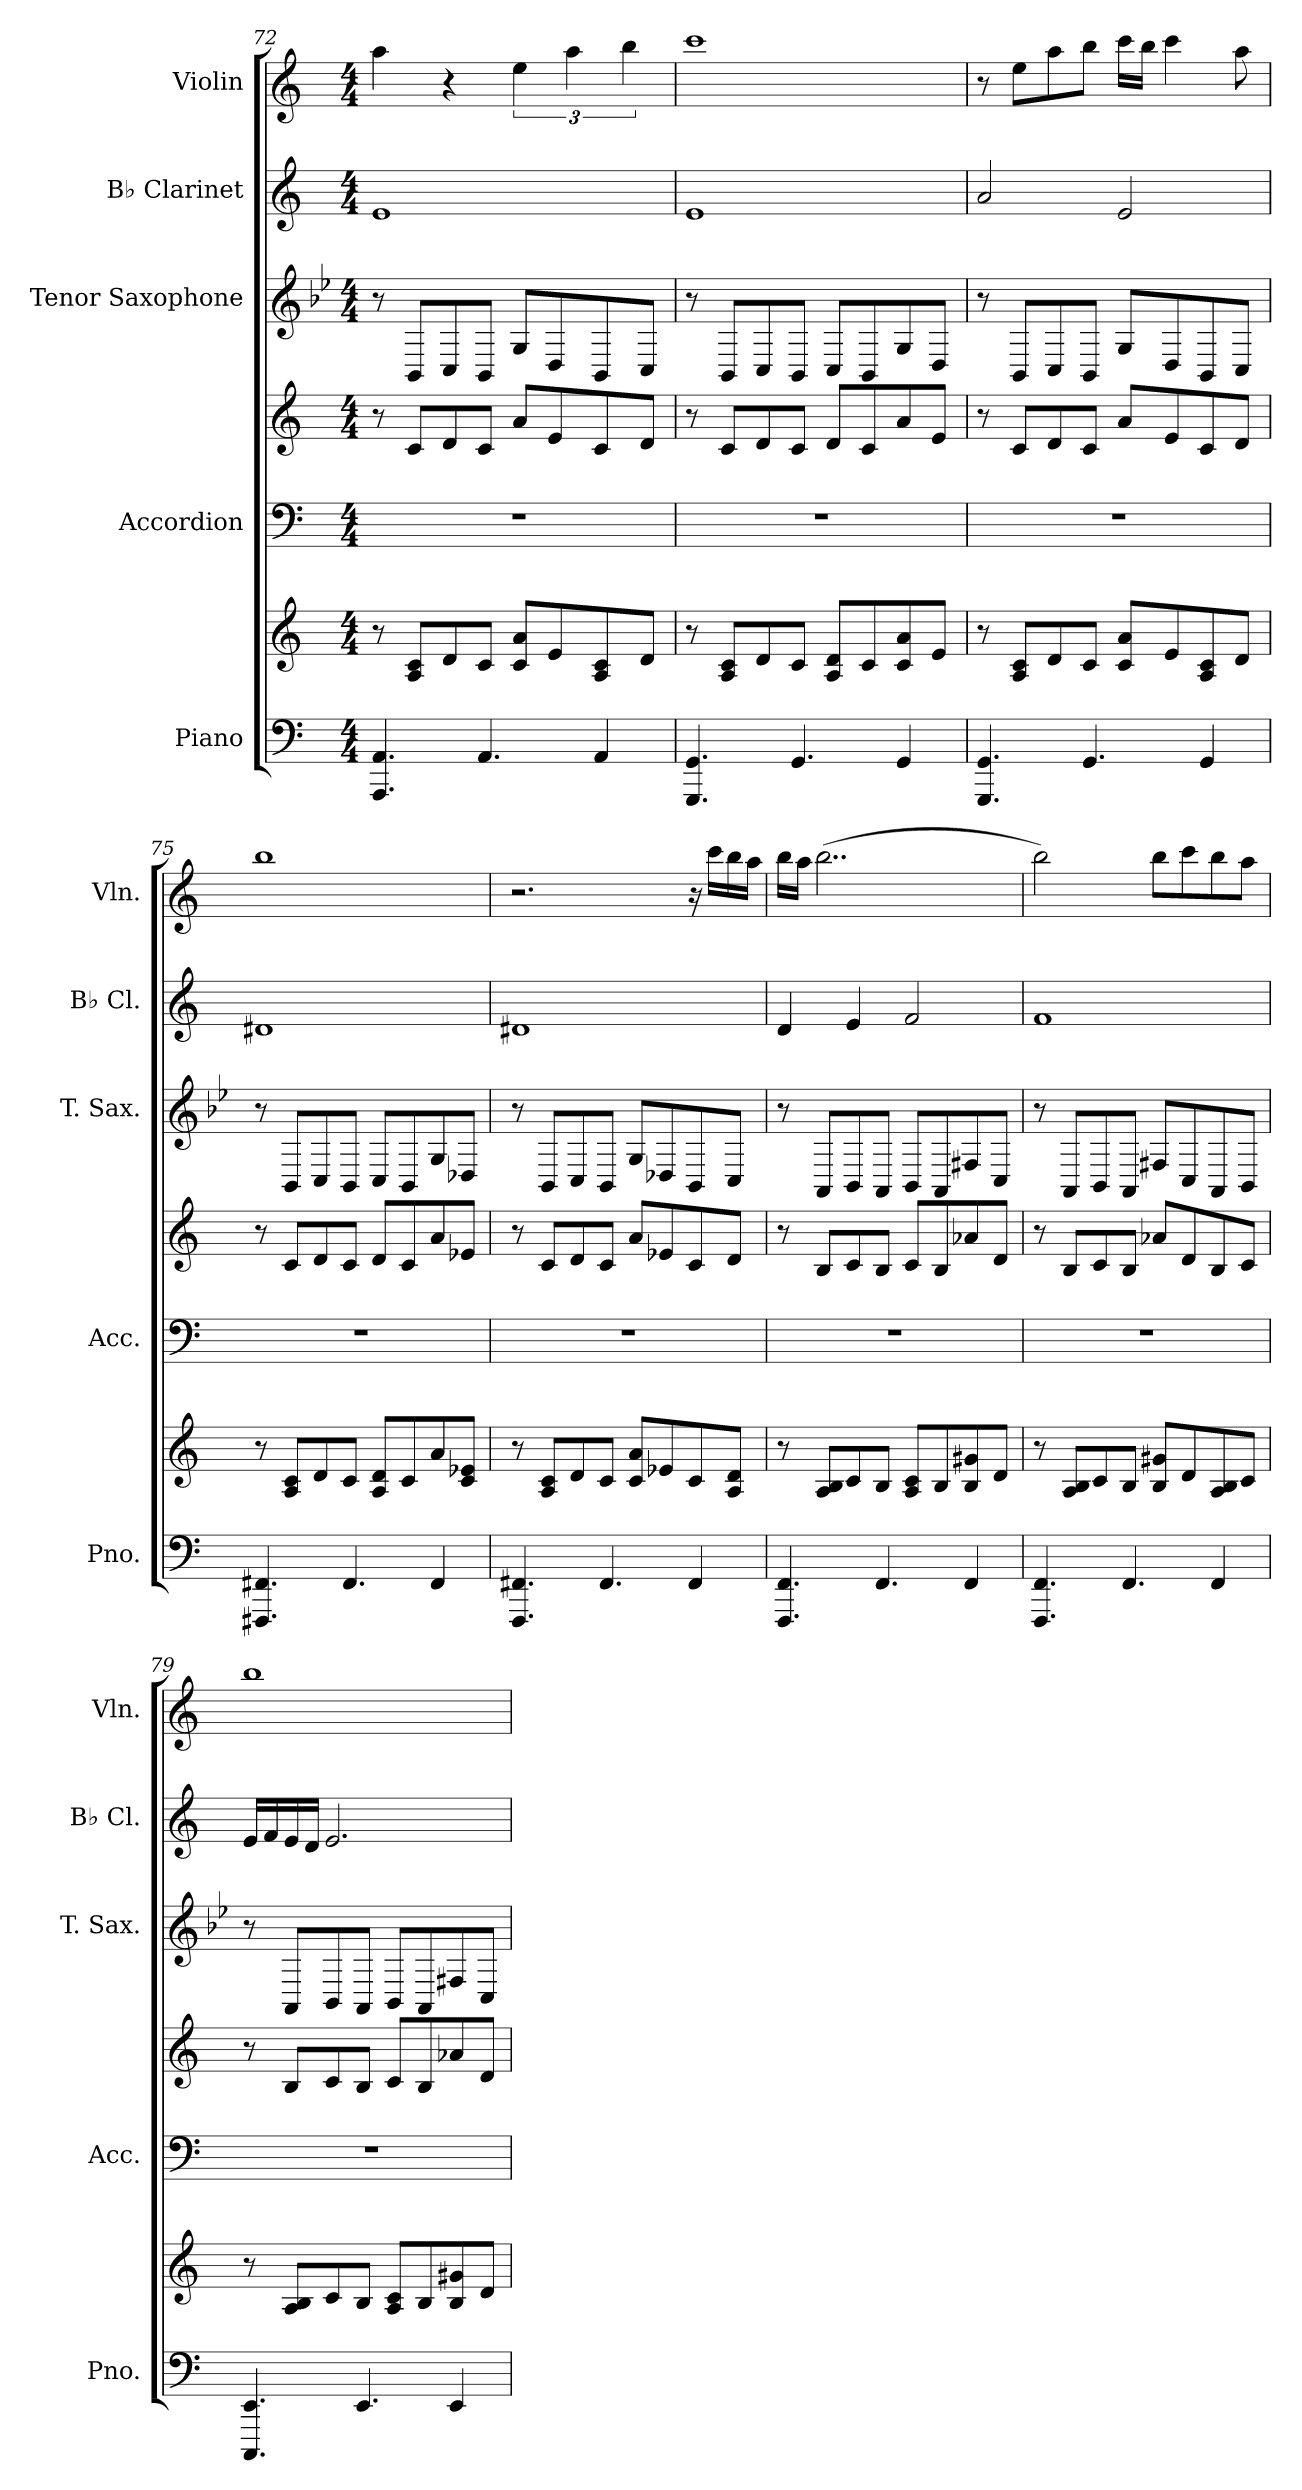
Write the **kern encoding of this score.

**kern	**kern	**kern	**kern	**kern	**kern	**kern
*part5	*part5	*part4	*part4	*part3	*part2	*part1
*staff7	*staff6	*staff5	*staff4	*staff3	*staff2	*staff1
*I"Piano	*	*I"Accordion	*	*I"Tenor Saxophone	*I"B♭ Clarinet	*I"Violin
*I'Pno.	*	*I'Acc.	*	*I'T. Sax.	*I'B♭ Cl.	*I'Vln.
*clefF4	*clefG2	*clefF4	*clefG2	*clefG2	*clefG2	*clefG2
*	*	*	*	*ITrd8c14	*ITrd1c2	*
*k[]	*k[]	*k[]	*k[]	*k[b-e-]	*k[b-e-]	*k[]
*C:	*C:	*C:	*C:	*B-:	*B-:	*C:
*M4/4	*M4/4	*M4/4	*M4/4	*M4/4	*M4/4	*M4/4
=72	=72	=72	=72	=72	=72	=72
4.AAA/ 4.AA/	8r	1r	8r	8r	1d	4aa\
.	8A/ 8c/L	.	8c/L	8BBB-/L	.	.
.	8d/	.	8d/	8CC/	.	4r
4.AA/	8c/J	.	8c/J	8BBB-/J	.	.
.	8c/ 8a/L	.	8a/L	8GG/L	.	6ee\
.	8e/	.	8e/	8DD/	.	.
.	.	.	.	.	.	6aa\
4AA/	8A/ 8c/	.	8c/	8BBB-/	.	.
.	.	.	.	.	.	6bb\
.	8d/J	.	8d/J	8CC/J	.	.
=73	=73	=73	=73	=73	=73	=73
4.GGG/ 4.GG/	8r	1r	8r	8r	1d	1ccc
.	8A/ 8c/L	.	8c/L	8BBB-/L	.	.
.	8d/	.	8d/	8CC/	.	.
4.GG/	8c/J	.	8c/J	8BBB-/J	.	.
.	8A/ 8d/L	.	8d/L	8CC/L	.	.
.	8c/	.	8c/	8BBB-/	.	.
4GG/	8c/ 8a/	.	8a/	8GG/	.	.
.	8e/J	.	8e/J	8DD/J	.	.
=74	=74	=74	=74	=74	=74	=74
4.GGG/ 4.GG/	8r	1r	8r	8r	2g/	8r
.	8A/ 8c/L	.	8c/L	8BBB-/L	.	8ee\L
.	8d/	.	8d/	8CC/	.	8aa\
4.GG/	8c/J	.	8c/J	8BBB-/J	.	8bb\J
.	8c/ 8a/L	.	8a/L	8GG/L	2d/	16ccc\LL
.	.	.	.	.	.	16bb\JJ
.	8e/	.	8e/	8DD/	.	4ccc\
4GG/	8A/ 8c/	.	8c/	8BBB-/	.	.
.	8d/J	.	8d/J	8CC/J	.	8aa\
!!LO:PB:g=z
=75	=75	=75	=75	=75	=75	=75
4.FFF#X/ 4.FF#X/	8r	1r	8r	8r	1c#X	1bb
.	8A/ 8c/L	.	8c/L	8BBB-/L	.	.
.	8d/	.	8d/	8CC/	.	.
4.FF#/	8c/J	.	8c/J	8BBB-/J	.	.
.	8A/ 8d/L	.	8d/L	8CC/L	.	.
.	8c/	.	8c/	8BBB-/	.	.
4FF#/	8a/	.	8a/	8GG/	.	.
.	8c/ 8e-X/J	.	8e-X/J	8DD-X/J	.	.
=76	=76	=76	=76	=76	=76	=76
4.FFF/ 4.FF#X/	8r	1r	8r	8r	1c#X	2.r
.	8A/ 8c/L	.	8c/L	8BBB-/L	.	.
.	8d/	.	8d/	8CC/	.	.
4.FF#/	8c/J	.	8c/J	8BBB-/J	.	.
.	8c/ 8a/L	.	8a/L	8GG/L	.	.
.	8e-X/	.	8e-X/	8DD-X/	.	.
4FF#/	8c/	.	8c/	8BBB-/	.	16r
.	.	.	.	.	.	16ccc\LL
.	8A/ 8d/J	.	8d/J	8CC/J	.	16bb\
.	.	.	.	.	.	16aa\JJ
=77	=77	=77	=77	=77	=77	=77
4.FFF/ 4.FF/	8r	1r	8r	8r	4c/	16bb\LL
.	.	.	.	.	.	16aa\JJ
.	8A/ 8B/L	.	8B/L	8AAA/L	.	(2..bb\
.	8c/	.	8c/	8BBB-/	4d/	.
4.FF/	8B/J	.	8B/J	8AAA/J	.	.
.	8A/ 8c/L	.	8c/L	8BBB-/L	2e-/	.
.	8B/	.	8B/	8AAA/	.	.
4FF/	8B/ 8g#X/	.	8a-X/	8FF#X/	.	.
.	8d/J	.	8d/J	8CC/J	.	.
!!LO:PB:g=z
=78	=78	=78	=78	=78	=78	=78
4.FFF/ 4.FF/	8r	1r	8r	8r	1e-	2bb\)
.	8A/ 8B/L	.	8B/L	8AAA/L	.	.
.	8c/	.	8c/	8BBB-/	.	.
4.FF/	8B/J	.	8B/J	8AAA/J	.	.
.	8B/ 8g#X/L	.	8a-X/L	8FF#X/L	.	8bb\L
.	8d/	.	8d/	8CC/	.	8ccc\
4FF/	8A/ 8B/	.	8B/	8AAA/	.	8bb\
.	8c/J	.	8c/J	8BBB-/J	.	8aa\J
=79	=79	=79	=79	=79	=79	=79
4.CCC/ 4.EE/	8r	1r	8r	8r	16d/LL	1bb
.	.	.	.	.	16e-/	.
.	8A/ 8B/L	.	8B/L	8AAA/L	16d/	.
.	.	.	.	.	16c/JJ	.
.	8c/	.	8c/	8BBB-/	2.d/	.
4.EE/	8B/J	.	8B/J	8AAA/J	.	.
.	8A/ 8c/L	.	8c/L	8BBB-/L	.	.
.	8B/	.	8B/	8AAA/	.	.
4EE/	8B/ 8g#X/	.	8a-X/	8FF#X/	.	.
.	8d/J	.	8d/J	8CC/J	.	.
=	=	=	=	=	=	=
*-	*-	*-	*-	*-	*-	*-
